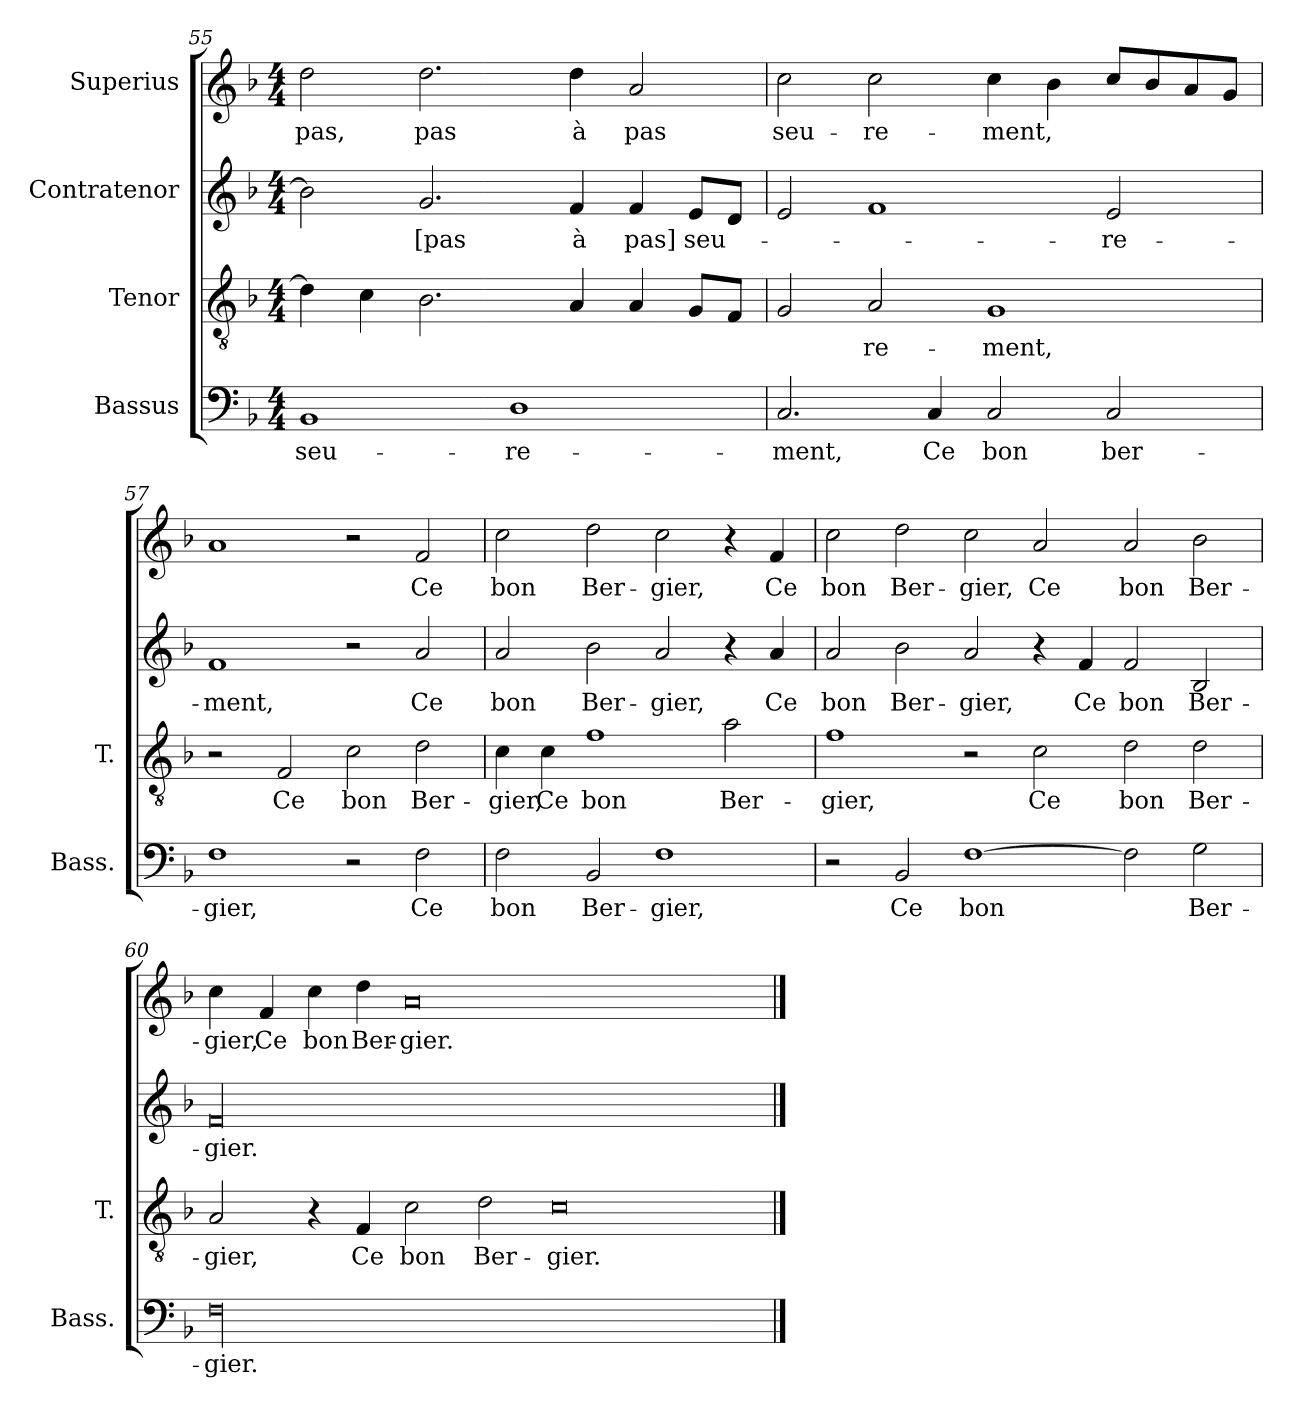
**kern	**text	**kern	**text	**kern	**text	**kern	**text
*part4	*part4	*part3	*part3	*part2	*part2	*part1	*part1
*staff4	*staff4	*staff3	*staff3	*staff2	*staff2	*staff1	*staff1
*I"Bassus	*	*I"Tenor	*	*I"Contratenor	*	*I"Superius	*
*I'Bass.	*	*I'T.	*	*	*	*	*
*clefF4	*	*clefGv2	*	*clefG2	*	*clefG2	*
*	*	*ITrd7c12	*	*	*	*	*
*k[b-]	*	*k[b-]	*	*k[b-]	*	*k[b-]	*
*F:	*	*F:	*	*F:	*	*F:	*
*M4/4	*	*M4/4	*	*M4/4	*	*M4/4	*
=55	=55	=55	=55	=55	=55	=55	=55
1BB-/	seu-	4D\]	.	2b-\]	.	2dd\	pas,
.	.	4C\	.	.	.	.	.
.	.	2.BB-\	.	2.g/	[pas	2.dd\	pas
1D/	-re-	.	.	.	.	.	.
.	.	4AA/	.	4f/	à	4dd\	à
.	.	4AA/	.	4f/	pas]	2a/	pas
.	.	8GG/L	.	8e/L	seu-	.	.
.	.	8FF/J	.	8d/J	.	.	.
!!LO:LB:g=z
=56	=56	=56	=56	=56	=56	=56	=56
2.C/	-ment,	2GG/	.	2e/	.	2cc\	seu-
.	.	2AA/	-re-	1f/	.	2cc\	-re-
4C/	Ce	.	.	.	.	.	.
2C/	bon	1GG/	-ment,	.	.	4cc\	-ment,
.	.	.	.	.	.	4b-\	.
2C/	ber-	.	.	2e/	-re-	8cc/L	.
.	.	.	.	.	.	8b-/	.
.	.	.	.	.	.	8a/	.
.	.	.	.	.	.	8g/J	.
=57	=57	=57	=57	=57	=57	=57	=57
1F\	-gier,	2r	.	1f/	-ment,	1a/	.
.	.	2FF/	Ce	.	.	.	.
2r	.	2C\	bon	2r	.	2r	.
2F\	Ce	2D\	Ber-	2a/	Ce	2f/	Ce
=58	=58	=58	=58	=58	=58	=58	=58
2F\	bon	4C\	-gier,	2a/	bon	2cc\	bon
.	.	4C\	Ce	.	.	.	.
2BB-/	Ber-	1F\	bon	2b-\	Ber-	2dd\	Ber-
1F\	-gier,	.	.	2a/	-gier,	2cc\	-gier,
.	.	2A\	Ber-	4r	.	4r	.
.	.	.	.	4a/	Ce	4f/	Ce
!!LO:PB:g=z
=59	=59	=59	=59	=59	=59	=59	=59
2r	.	1F\	-gier,	2a/	bon	2cc\	bon
2BB-/	Ce	.	.	2b-\	Ber-	2dd\	Ber-
[1F\	bon	2r	.	2a/	-gier,	2cc\	-gier,
.	.	2C\	Ce	4r	.	2a/	Ce
.	.	.	.	4f/	Ce	.	.
2F\]	.	2D\	bon	2f/	bon	2a/	bon
2G\	Ber-	2D\	Ber-	2B-/	Ber-	2b-\	Ber-
=60	=60	=60	=60	=60	=60	=60	=60
00F\	-gier.	2AA/	-gier,	00f/	-gier.	4cc\	-gier,
.	.	.	.	.	.	4f/	Ce
.	.	4r	.	.	.	4cc\	bon
.	.	4FF/	Ce	.	.	4dd\	Ber-
.	.	2C\	bon	.	.	0a/	-gier.
.	.	2D\	Ber-	.	.	.	.
.	.	0C\	-gier.	.	.	.	.
.	.	.	.	.	.	1ryy	.
==	==	==	==	==	==	==	==
*-	*-	*-	*-	*-	*-	*-	*-
